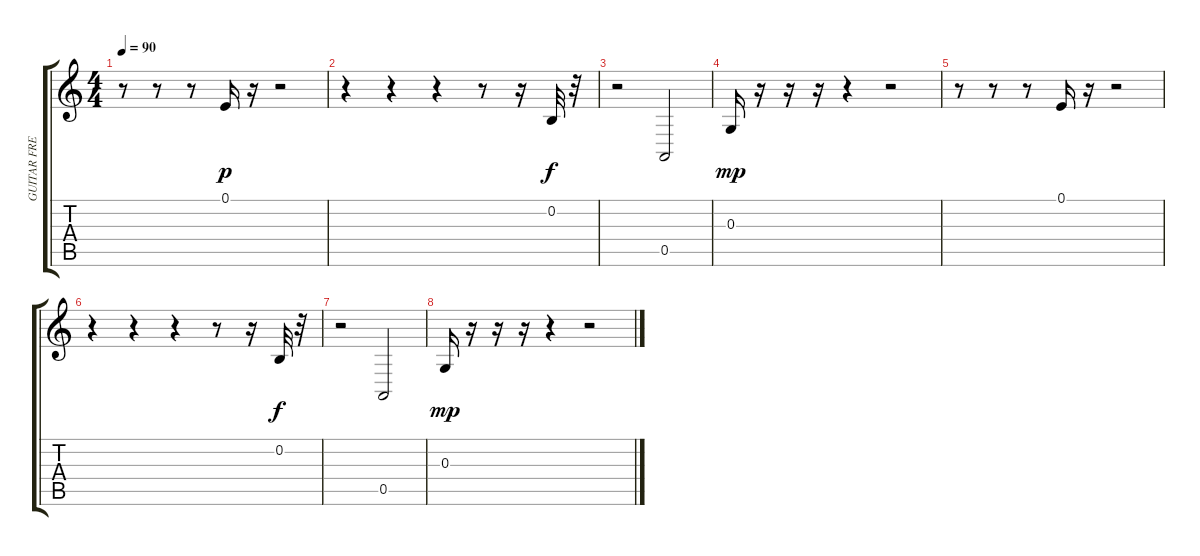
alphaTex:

\track ("GUITAR FRET NOISE" "GUITAR FRE") {instrument guitarfretnoise}
\staff {score tabs}
\tuning (E4 B3 G3 D3 A2 E2) {hide}
\ts (4 4)
\tempo 90
\clef g2
\ks c
r.8{txt "" dy p instrument guitarfretnoise} r.8 r.8 0.1.16 r.16 r.2 |
r.4 r.4 r.4 r.8 r.16 0.2.32{dy f} r.32 |
r.2 0.5.2 |
0.3.16{dy mp} r.16 r.16 r.16 r.4 r.2 |
r.8 r.8 r.8 0.1.16 r.16 r.2 |
r.4 r.4 r.4 r.8 r.16 0.2.32{dy f} r.32 |
r.2 0.5.2 |
0.3.16{dy mp} r.16 r.16 r.16 r.4 r.2
